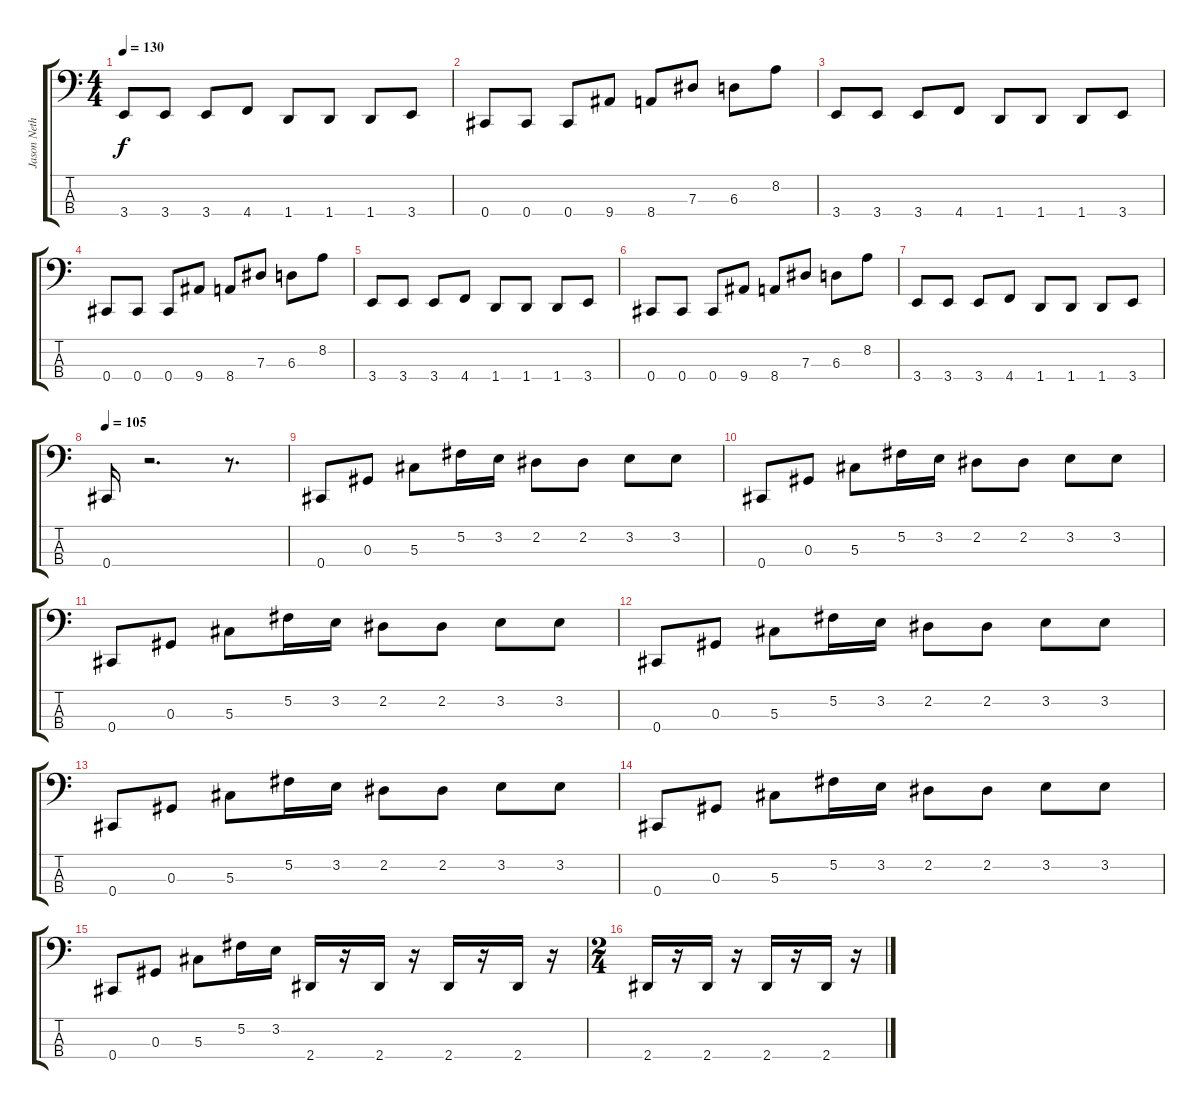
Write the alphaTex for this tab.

\track ("Jason Netherton" "Jason Neth") {instrument electricbassfinger}
\staff {score tabs}
\tuning (Gb2 Db2 Ab1 Db1) {hide}
\ts (4 4)
\tempo 130
\clef f4
\ks c
3.4.8{dy f} 3.4.8 3.4.8 4.4.8 1.4.8 1.4.8 1.4.8 3.4.8 |
0.4.8 0.4.8 0.4.8 9.4.8 8.4.8 7.3.8 6.3.8 8.2.8 |
3.4.8 3.4.8 3.4.8 4.4.8 1.4.8 1.4.8 1.4.8 3.4.8 |
0.4.8 0.4.8 0.4.8 9.4.8 8.4.8 7.3.8 6.3.8 8.2.8 |
3.4.8 3.4.8 3.4.8 4.4.8 1.4.8 1.4.8 1.4.8 3.4.8 |
0.4.8 0.4.8 0.4.8 9.4.8 8.4.8 7.3.8 6.3.8 8.2.8 |
3.4.8 3.4.8 3.4.8 4.4.8 1.4.8 1.4.8 1.4.8 3.4.8 |
\tempo 105
0.4.16 r.2{d} r.8{d} |
0.4.8 0.3.8 5.3.8 5.2.16 3.2.16 2.2.8 2.2.8 3.2.8 3.2.8 |
0.4.8 0.3.8 5.3.8 5.2.16 3.2.16 2.2.8 2.2.8 3.2.8 3.2.8 |
0.4.8 0.3.8 5.3.8 5.2.16 3.2.16 2.2.8 2.2.8 3.2.8 3.2.8 |
0.4.8 0.3.8 5.3.8 5.2.16 3.2.16 2.2.8 2.2.8 3.2.8 3.2.8 |
0.4.8 0.3.8 5.3.8 5.2.16 3.2.16 2.2.8 2.2.8 3.2.8 3.2.8 |
0.4.8 0.3.8 5.3.8 5.2.16 3.2.16 2.2.8 2.2.8 3.2.8 3.2.8 |
0.4.8 0.3.8 5.3.8 5.2.16 3.2.16 2.4.16 r.16 2.4.16 r.16 2.4.16 r.16 2.4.16 r.16 |
\ts (2 4)
2.4.16 r.16 2.4.16 r.16 2.4.16 r.16 2.4.16 r.16
